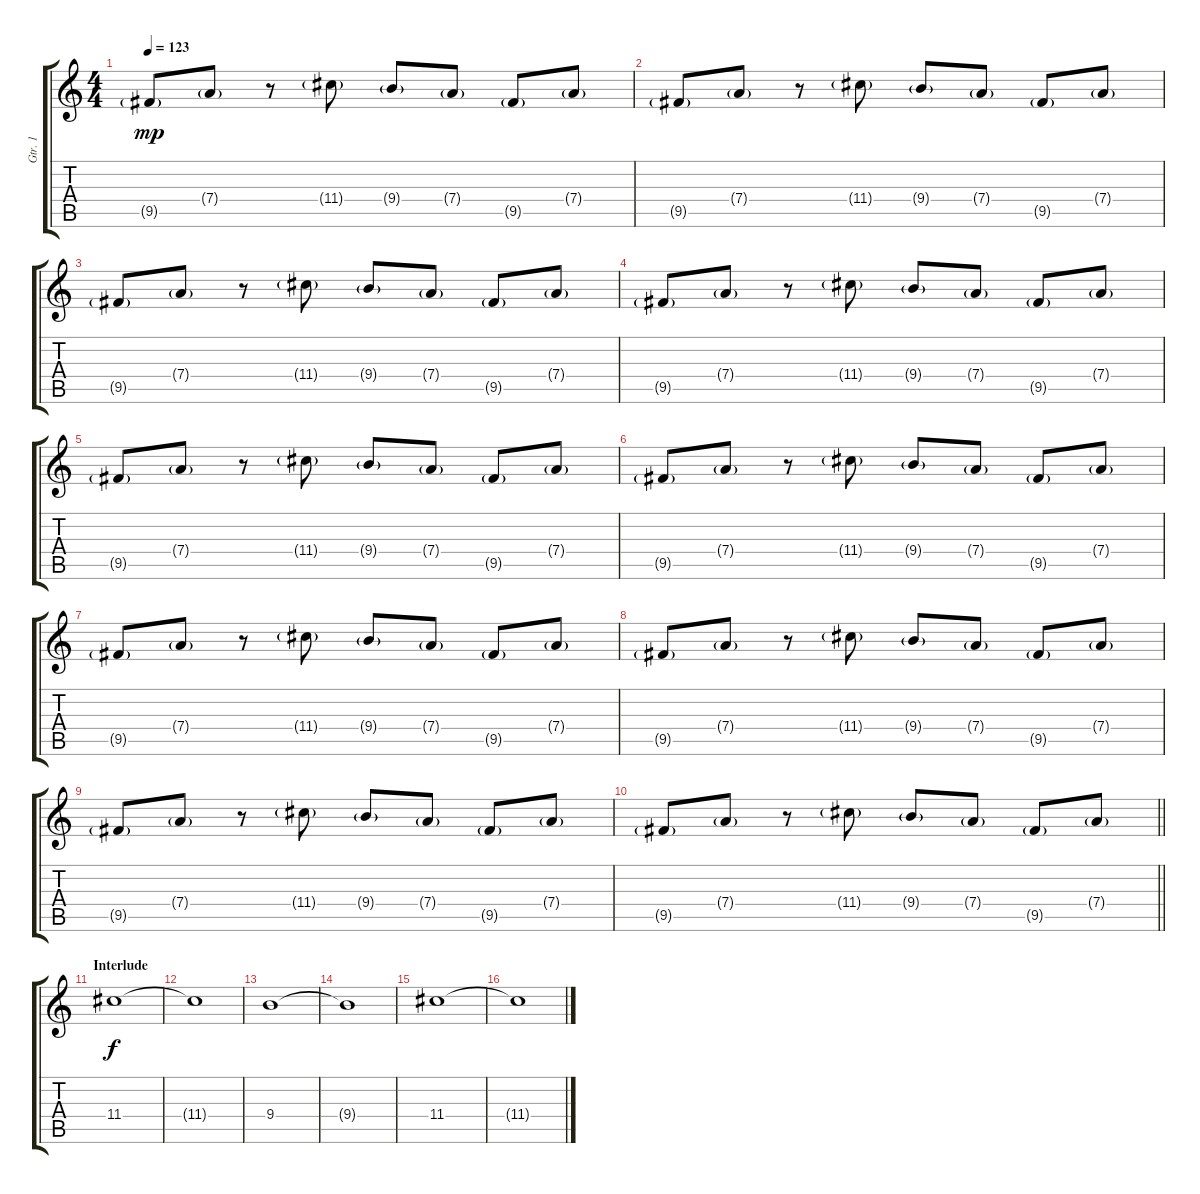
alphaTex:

\track ("Gtr. 1" "Gtr. 1") {instrument electricguitarjazz}
\staff {score tabs}
\tuning (E4 B3 G3 D3 A2 E2) {hide}
\ts (4 4)
\tempo 123
\clef g2
\ks c
9.5{g}.8{dy mp} 7.4{g}.8 r.8 11.4{g}.8 9.4{g}.8 7.4{g}.8 9.5{g}.8 7.4{g}.8 |
9.5{g}.8 7.4{g}.8 r.8 11.4{g}.8 9.4{g}.8 7.4{g}.8 9.5{g}.8 7.4{g}.8 |
9.5{g}.8 7.4{g}.8 r.8 11.4{g}.8 9.4{g}.8 7.4{g}.8 9.5{g}.8 7.4{g}.8 |
9.5{g}.8 7.4{g}.8 r.8 11.4{g}.8 9.4{g}.8 7.4{g}.8 9.5{g}.8 7.4{g}.8 |
9.5{g}.8 7.4{g}.8 r.8 11.4{g}.8 9.4{g}.8 7.4{g}.8 9.5{g}.8 7.4{g}.8 |
9.5{g}.8 7.4{g}.8 r.8 11.4{g}.8 9.4{g}.8 7.4{g}.8 9.5{g}.8 7.4{g}.8 |
9.5{g}.8 7.4{g}.8 r.8 11.4{g}.8 9.4{g}.8 7.4{g}.8 9.5{g}.8 7.4{g}.8 |
9.5{g}.8 7.4{g}.8 r.8 11.4{g}.8 9.4{g}.8 7.4{g}.8 9.5{g}.8 7.4{g}.8 |
9.5{g}.8 7.4{g}.8 r.8 11.4{g}.8 9.4{g}.8 7.4{g}.8 9.5{g}.8 7.4{g}.8 |
\barLineRight lightlight
9.5{g}.8 7.4{g}.8 r.8 11.4{g}.8 9.4{g}.8 7.4{g}.8 9.5{g}.8 7.4{g}.8 |
\section ("" "Interlude")
11.4.1{dy f} |
11.4{t}.1 |
9.4.1 |
9.4{t}.1 |
11.4.1 |
11.4{t}.1
